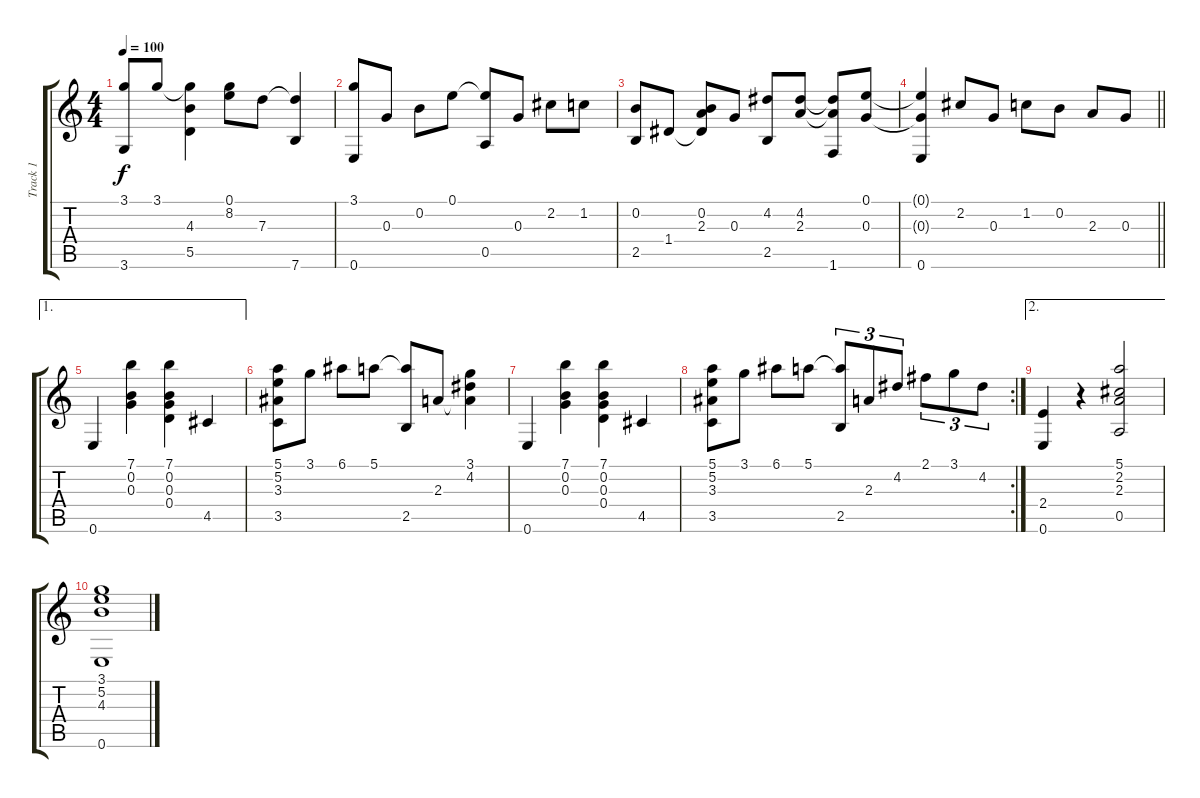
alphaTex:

\track ("Track 1" "Track 1") {instrument electricguitarjazz}
\staff {score tabs}
\tuning (E4 B3 G3 D3 A2 E2) {hide}
\ts (4 4)
\tempo 100
\clef g2
\ks c
(3.1 3.6).8{dy f} 3.1.8 (3.1{t} 4.3 5.5).4 (0.1 8.2).8 7.3.8 (7.3{t} 7.6).4 |
(3.1 0.6).8 0.3.8 0.2.8 0.1.8 (0.1{t} 0.5).8 0.3.8 2.2.8 1.2.8 |
(0.2 2.5).8 1.4.8 (0.2 2.3 1.4{t}).8 0.3.8 (4.2 2.5).8 (4.2 2.3).8 (4.2{t} 2.3{t} 1.6).8 (0.1 0.3).8 |
\barLineRight lightlight
(0.1{t} 0.3{t} 0.6).4 2.2.8 0.3.8 1.2.8 0.2.8 2.3.8 0.3.8 |
\ae 1
0.6.4 (7.1 0.2 0.3).4 (7.1 0.2 0.3 0.4).4 4.5.4 |
(5.1 5.2 3.3 3.5).8 3.1.8 6.1.8 5.1.8 (5.1{t} 2.5).8 2.3.8 (3.1 4.2 2.3{t}).4 |
0.6.4 (7.1 0.2 0.3).4 (7.1 0.2 0.3 0.4).4 4.5.4 |
\rc 2
(5.1 5.2 3.3 3.5).8 3.1.8 6.1.8 5.1.8 (5.1{t} 2.5).8{tu (3 2)} 2.3.8{tu (3 2)} 4.2.8{tu (3 2)} 2.1.8{tu (3 2)} 3.1.8{tu (3 2)} 4.2.8{tu (3 2)} |
\ae 2
(2.4 0.6).4 r.4 (5.1 2.2 2.3 0.5).2 |
(3.1 5.2 4.3 0.6).1
